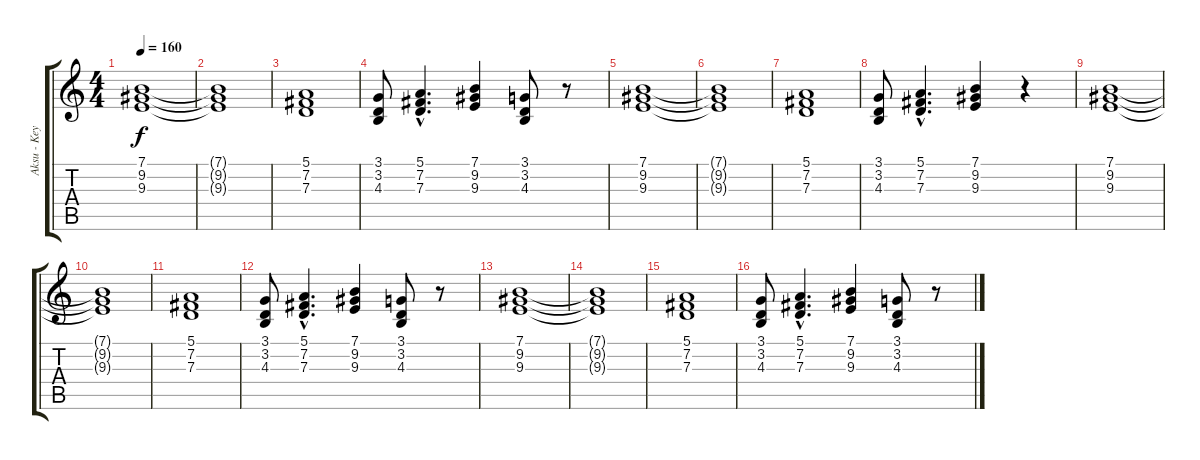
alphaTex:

\track ("Aksu - Keyboards" "Aksu - Key") {instrument stringensemble1}
\staff {score tabs}
\tuning (E4 B3 G3 D3 A2 E2) {hide}
\ts (4 4)
\tempo 160
\clef g2
\ks c
(7.1 9.2 9.3).1{dy f} |
(7.1{t} 9.2{t} 9.3{t}).1 |
(5.1 7.2 7.3).1 |
(3.1 3.2 4.3).8 (5.1{hac} 7.2{hac} 7.3{hac}).4{d} (7.1 9.2 9.3).4 (3.1 3.2 4.3).8 r.8 |
(7.1 9.2 9.3).1 |
(7.1{t} 9.2{t} 9.3{t}).1 |
(5.1 7.2 7.3).1 |
(3.1 3.2 4.3).8 (5.1{hac} 7.2{hac} 7.3{hac}).4{d} (7.1 9.2 9.3).4 r.4 |
(7.1 9.2 9.3).1 |
(7.1{t} 9.2{t} 9.3{t}).1 |
(5.1 7.2 7.3).1 |
(3.1 3.2 4.3).8 (5.1{hac} 7.2{hac} 7.3{hac}).4{d} (7.1 9.2 9.3).4 (3.1 3.2 4.3).8 r.8 |
(7.1 9.2 9.3).1 |
(7.1{t} 9.2{t} 9.3{t}).1 |
(5.1 7.2 7.3).1 |
(3.1 3.2 4.3).8 (5.1{hac} 7.2{hac} 7.3{hac}).4{d} (7.1 9.2 9.3).4 (3.1 3.2 4.3).8 r.8
